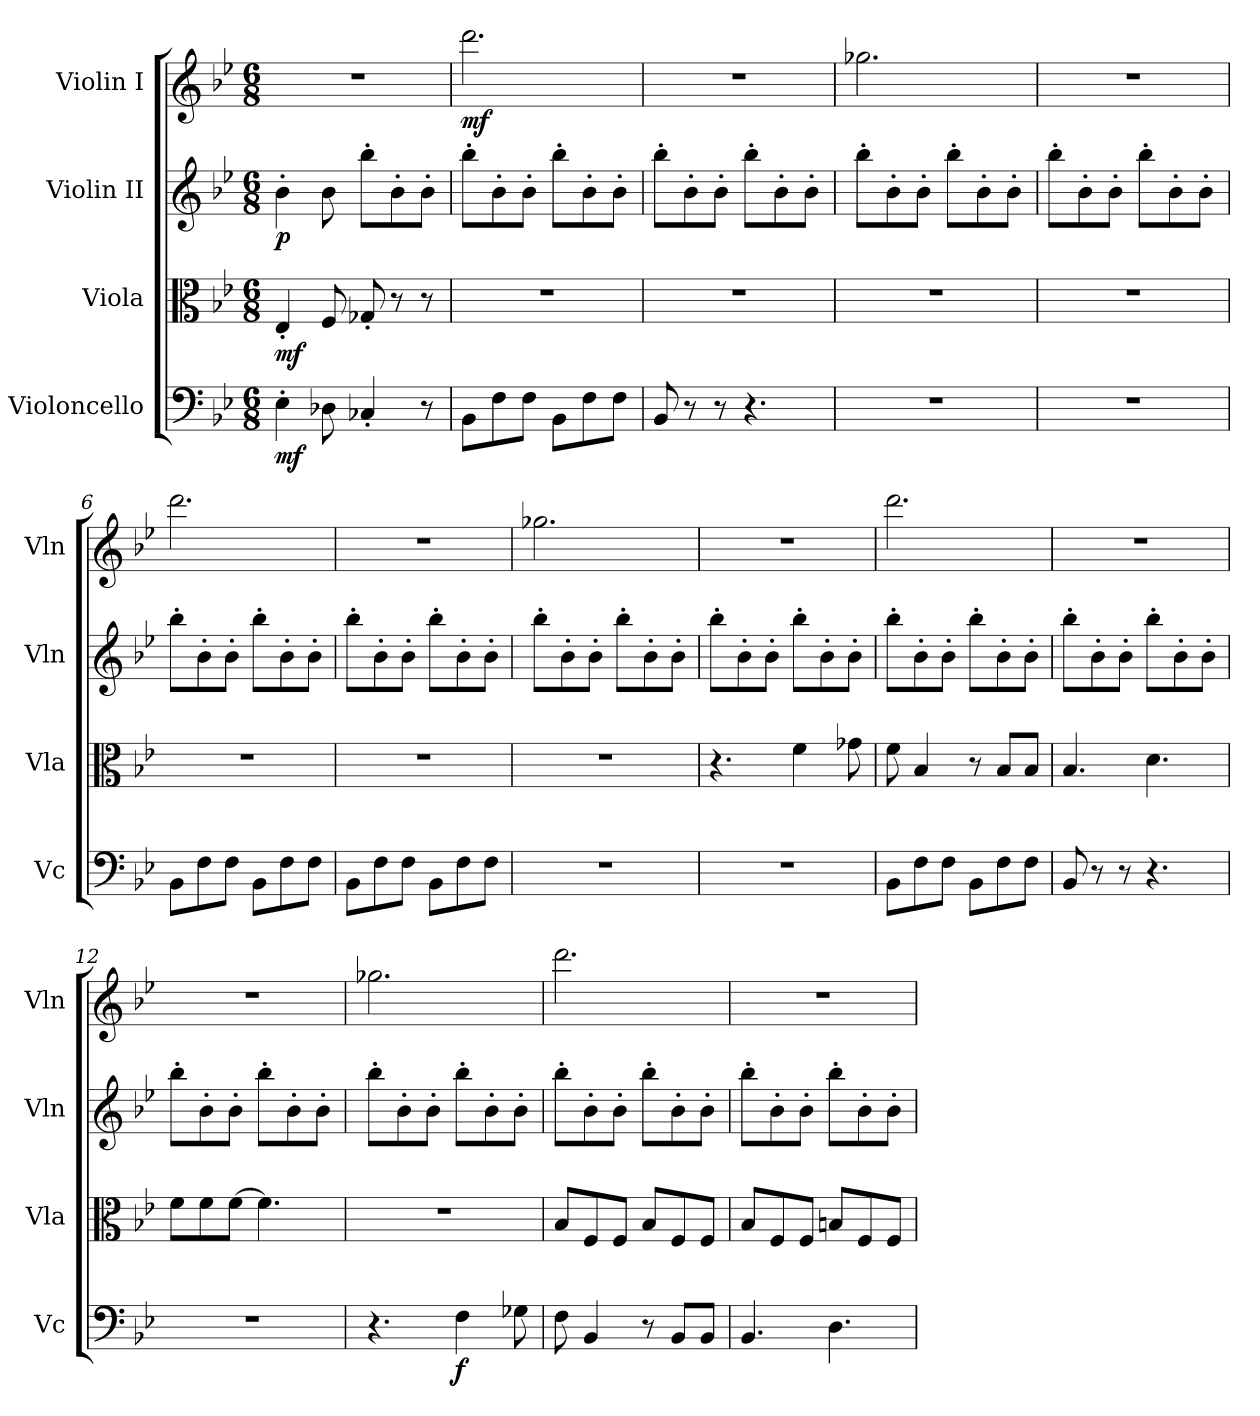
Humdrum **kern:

**kern	**dynam	**kern	**dynam	**kern	**dynam	**kern	**dynam
*part4	*part4	*part3	*part3	*part2	*part2	*part1	*part1
*staff4	*staff4	*staff3	*staff3	*staff2	*staff2	*staff1	*staff1
*I"Violoncello	*	*I"Viola	*	*I"Violin II	*	*I"Violin I	*
*I'Vc	*	*I'Vla	*	*I'Vln	*	*I'Vln	*
*clefF4	*	*clefC3	*	*clefG2	*	*clefG2	*
*k[b-e-]	*	*k[b-e-]	*	*k[b-e-]	*	*k[b-e-]	*
*M6/8	*	*M6/8	*	*M6/8	*	*M6/8	*
*MM152	*	*MM152	*	*MM152	*	*MM152	*
=1	=1	=1	=1	=1	=1	=1	=1
!	!LO:DY:b	!	!LO:DY:b	!	!LO:DY:b	!	!
4E-'\	mf	4E-'/	mf	4b-'\	p	2.r	.
8D-X\	.	8F/	.	8b-\	.	.	.
4C-X'/	.	8G-X'/	.	8bb-'\L	.	.	.
.	.	8r	.	8b-'\	.	.	.
8r	.	8r	.	8b-'\J	.	.	.
=2	=2	=2	=2	=2	=2	=2	=2
!	!	!	!	!	!	!	!LO:DY:b
8BB-\L	.	2.r	.	8bb-'\L	.	2.ddd\	mf
8F\	.	.	.	8b-'\	.	.	.
8F\J	.	.	.	8b-'\J	.	.	.
8BB-\L	.	.	.	8bb-'\L	.	.	.
8F\	.	.	.	8b-'\	.	.	.
8F\J	.	.	.	8b-'\J	.	.	.
=3	=3	=3	=3	=3	=3	=3	=3
8BB-/	.	2.r	.	8bb-'\L	.	2.r	.
8r	.	.	.	8b-'\	.	.	.
8r	.	.	.	8b-'\J	.	.	.
4.r	.	.	.	8bb-'\L	.	.	.
.	.	.	.	8b-'\	.	.	.
.	.	.	.	8b-'\J	.	.	.
=4	=4	=4	=4	=4	=4	=4	=4
2.r	.	2.r	.	8bb-'\L	.	2.gg-X\	.
.	.	.	.	8b-'\	.	.	.
.	.	.	.	8b-'\J	.	.	.
.	.	.	.	8bb-'\L	.	.	.
.	.	.	.	8b-'\	.	.	.
.	.	.	.	8b-'\J	.	.	.
=5	=5	=5	=5	=5	=5	=5	=5
2.r	.	2.r	.	8bb-'\L	.	2.r	.
.	.	.	.	8b-'\	.	.	.
.	.	.	.	8b-'\J	.	.	.
.	.	.	.	8bb-'\L	.	.	.
.	.	.	.	8b-'\	.	.	.
.	.	.	.	8b-'\J	.	.	.
=6	=6	=6	=6	=6	=6	=6	=6
8BB-\L	.	2.r	.	8bb-'\L	.	2.ddd\	.
8F\	.	.	.	8b-'\	.	.	.
8F\J	.	.	.	8b-'\J	.	.	.
8BB-\L	.	.	.	8bb-'\L	.	.	.
8F\	.	.	.	8b-'\	.	.	.
8F\J	.	.	.	8b-'\J	.	.	.
=7	=7	=7	=7	=7	=7	=7	=7
8BB-\L	.	2.r	.	8bb-'\L	.	2.r	.
8F\	.	.	.	8b-'\	.	.	.
8F\J	.	.	.	8b-'\J	.	.	.
8BB-\L	.	.	.	8bb-'\L	.	.	.
8F\	.	.	.	8b-'\	.	.	.
8F\J	.	.	.	8b-'\J	.	.	.
=8	=8	=8	=8	=8	=8	=8	=8
2.r	.	2.r	.	8bb-'\L	.	2.gg-X\	.
.	.	.	.	8b-'\	.	.	.
.	.	.	.	8b-'\J	.	.	.
.	.	.	.	8bb-'\L	.	.	.
.	.	.	.	8b-'\	.	.	.
.	.	.	.	8b-'\J	.	.	.
=9	=9	=9	=9	=9	=9	=9	=9
2.r	.	4.r	.	8bb-'\L	.	2.r	.
.	.	.	.	8b-'\	.	.	.
.	.	.	.	8b-'\J	.	.	.
.	.	4f\	.	8bb-'\L	.	.	.
.	.	.	.	8b-'\	.	.	.
.	.	8g-X\	.	8b-'\J	.	.	.
=10	=10	=10	=10	=10	=10	=10	=10
8BB-\L	.	8f\	.	8bb-'\L	.	2.ddd\	.
8F\	.	4B-/	.	8b-'\	.	.	.
8F\J	.	.	.	8b-'\J	.	.	.
8BB-\L	.	8r	.	8bb-'\L	.	.	.
8F\	.	8B-/L	.	8b-'\	.	.	.
8F\J	.	8B-/J	.	8b-'\J	.	.	.
=11	=11	=11	=11	=11	=11	=11	=11
8BB-/	.	4.B-/	.	8bb-'\L	.	2.r	.
8r	.	.	.	8b-'\	.	.	.
8r	.	.	.	8b-'\J	.	.	.
4.r	.	4.d\	.	8bb-'\L	.	.	.
.	.	.	.	8b-'\	.	.	.
.	.	.	.	8b-'\J	.	.	.
=12	=12	=12	=12	=12	=12	=12	=12
2.r	.	8f\L	.	8bb-'\L	.	2.r	.
.	.	8f\	.	8b-'\	.	.	.
.	.	[8f\J	.	8b-'\J	.	.	.
.	.	4.f\]	.	8bb-'\L	.	.	.
.	.	.	.	8b-'\	.	.	.
.	.	.	.	8b-'\J	.	.	.
=13	=13	=13	=13	=13	=13	=13	=13
4.r	.	2.r	.	8bb-'\L	.	2.gg-X\	.
.	.	.	.	8b-'\	.	.	.
.	.	.	.	8b-'\J	.	.	.
!	!LO:DY:b	!	!	!	!	!	!
4F\	f	.	.	8bb-'\L	.	.	.
.	.	.	.	8b-'\	.	.	.
8G-X\	.	.	.	8b-'\J	.	.	.
=14	=14	=14	=14	=14	=14	=14	=14
8F\	.	8B-/L	.	8bb-'\L	.	2.ddd\	.
4BB-/	.	8F/	.	8b-'\	.	.	.
.	.	8F/J	.	8b-'\J	.	.	.
8r	.	8B-/L	.	8bb-'\L	.	.	.
8BB-/L	.	8F/	.	8b-'\	.	.	.
8BB-/J	.	8F/J	.	8b-'\J	.	.	.
=15	=15	=15	=15	=15	=15	=15	=15
4.BB-/	.	8B-/L	.	8bb-'\L	.	2.r	.
.	.	8F/	.	8b-'\	.	.	.
.	.	8F/J	.	8b-'\J	.	.	.
4.D\	.	8Bn/L	.	8bb-'\L	.	.	.
.	.	8F/	.	8b-'\	.	.	.
.	.	8F/J	.	8b-'\J	.	.	.
=	=	=	=	=	=	=	=
*-	*-	*-	*-	*-	*-	*-	*-
